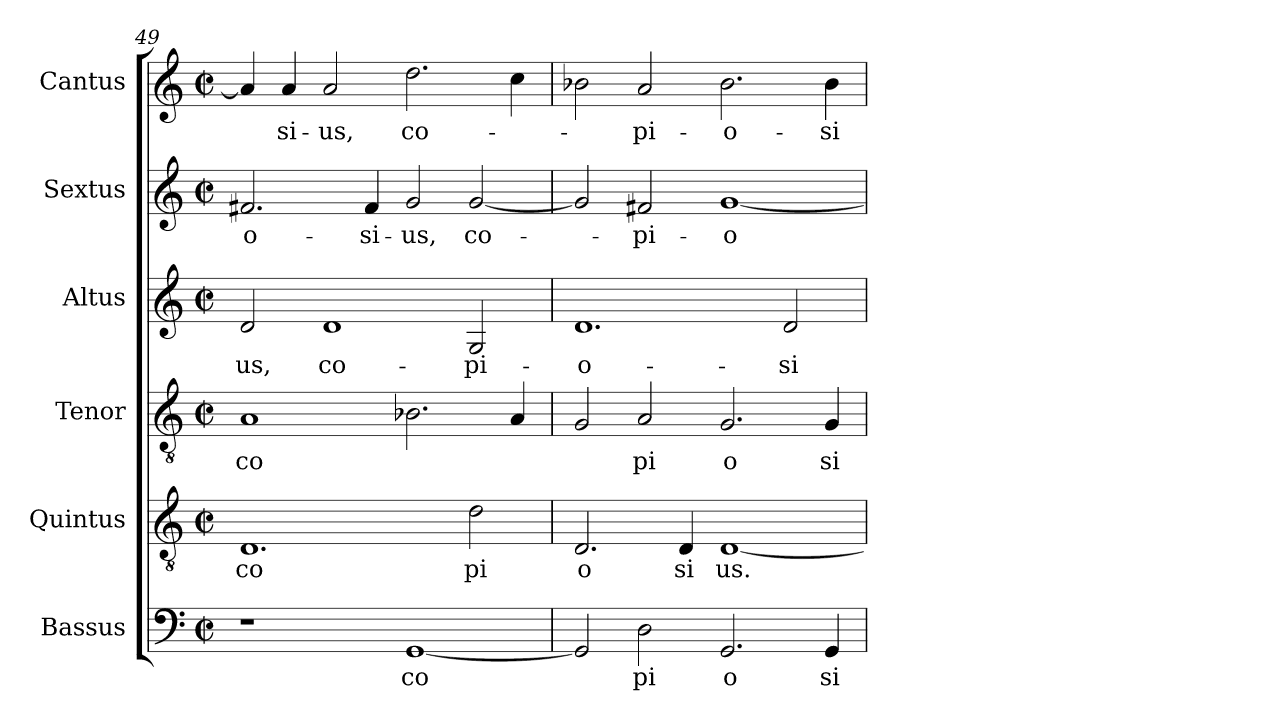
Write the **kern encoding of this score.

**kern	**text	**kern	**text	**kern	**text	**kern	**text	**kern	**text	**kern	**text
*part6	*part6	*part5	*part5	*part4	*part4	*part3	*part3	*part2	*part2	*part1	*part1
*staff6	*staff6	*staff5	*staff5	*staff4	*staff4	*staff3	*staff3	*staff2	*staff2	*staff1	*staff1
*I"Bassus	*	*I"Quintus	*	*I"Tenor	*	*I"Altus	*	*I"Sextus	*	*I"Cantus	*
*clefF4	*	*clefGv2	*	*clefGv2	*	*clefG2	*	*clefG2	*	*clefG2	*
*	*	*k[]	*	*	*	*	*	*	*	*	*
*	*	*C:	*	*	*	*	*	*	*	*	*
*M2/2	*	*M2/2	*	*M2/2	*	*M2/2	*	*M2/2	*	*M2/2	*
*met(c|)	*	*met(c|)	*	*met(c|)	*	*met(c|)	*	*met(c|)	*	*met(c|)	*
=49	=49	=49	=49	=49	=49	=49	=49	=49	=49	=49	=49
!	!	!	!LO:LY:b:cj	!	!LO:LY:b:cj	!	!LO:LY:b:cj	!	!LO:LY:b:cj	!	!
1r	.	1.D	co	1A	co	2d/	-us,	2.f#X/	-o-	4a/]	.
!	!	!	!	!	!	!	!	!	!	!	!LO:LY:b:cj
.	.	.	.	.	.	.	.	.	.	4a/	-si-
!	!	!	!	!	!	!	!LO:LY:b:cj	!	!	!	!LO:LY:b:cj
.	.	.	.	.	.	1d	co-	.	.	2a/	-us,
!	!	!	!	!	!	!	!	!	!LO:LY:b:cj	!	!
.	.	.	.	.	.	.	.	4f#/	-si-	.	.
!	!LO:LY:b:cj	!	!	!	!	!	!	!	!LO:LY:b:cj	!	!LO:LY:b:cj
[<1GG	co	.	.	2.B-X\	.	.	.	2g/	-us,	2.dd\	co-
!	!	!	!LO:LY:b:cj	!	!	!	!LO:LY:b:cj	!	!LO:LY:b:cj	!	!
.	.	2d\	pi	.	.	2G/	-pi-	[<2g/	co-	.	.
.	.	.	.	4A/	.	.	.	.	.	4cc\	.
=50	=50	=50	=50	=50	=50	=50	=50	=50	=50	=50	=50
!	!	!	!LO:LY:b:cj	!	!	!	!LO:LY:b:cj	!	!	!	!
2GG/]	.	2.D/	o	2G/	.	1.d	-o-	2g/]	.	2b-X\	.
!	!LO:LY:b:cj	!	!	!	!LO:LY:b:cj	!	!	!	!LO:LY:b:cj	!	!LO:LY:b:cj
2D\	pi	.	.	2A/	pi	.	.	2f#X/	-pi-	2a/	-pi-
!	!	!	!LO:LY:b:cj	!	!	!	!	!	!	!	!
.	.	4D/	si	.	.	.	.	.	.	.	.
!	!LO:LY:b:cj	!	!LO:LY:b:cj	!	!LO:LY:b:cj	!	!	!	!LO:LY:b:rj	!	!LO:LY:b:cj
2.GG/	o	[<1D	us.	2.G/	o	.	.	[<1g	-o-	2.b-\	-o-
!	!	!	!	!	!	!	!LO:LY:b:cj	!	!	!	!
.	.	.	.	.	.	2d/	-si-	.	.	.	.
!	!LO:LY:b:cj	!	!	!	!LO:LY:b:cj	!	!	!	!	!	!LO:LY:b:cj
4GG/	si	.	.	4G/	si	.	.	.	.	4b-\	-si-
=	=	=	=	=	=	=	=	=	=	=	=
*-	*-	*-	*-	*-	*-	*-	*-	*-	*-	*-	*-
